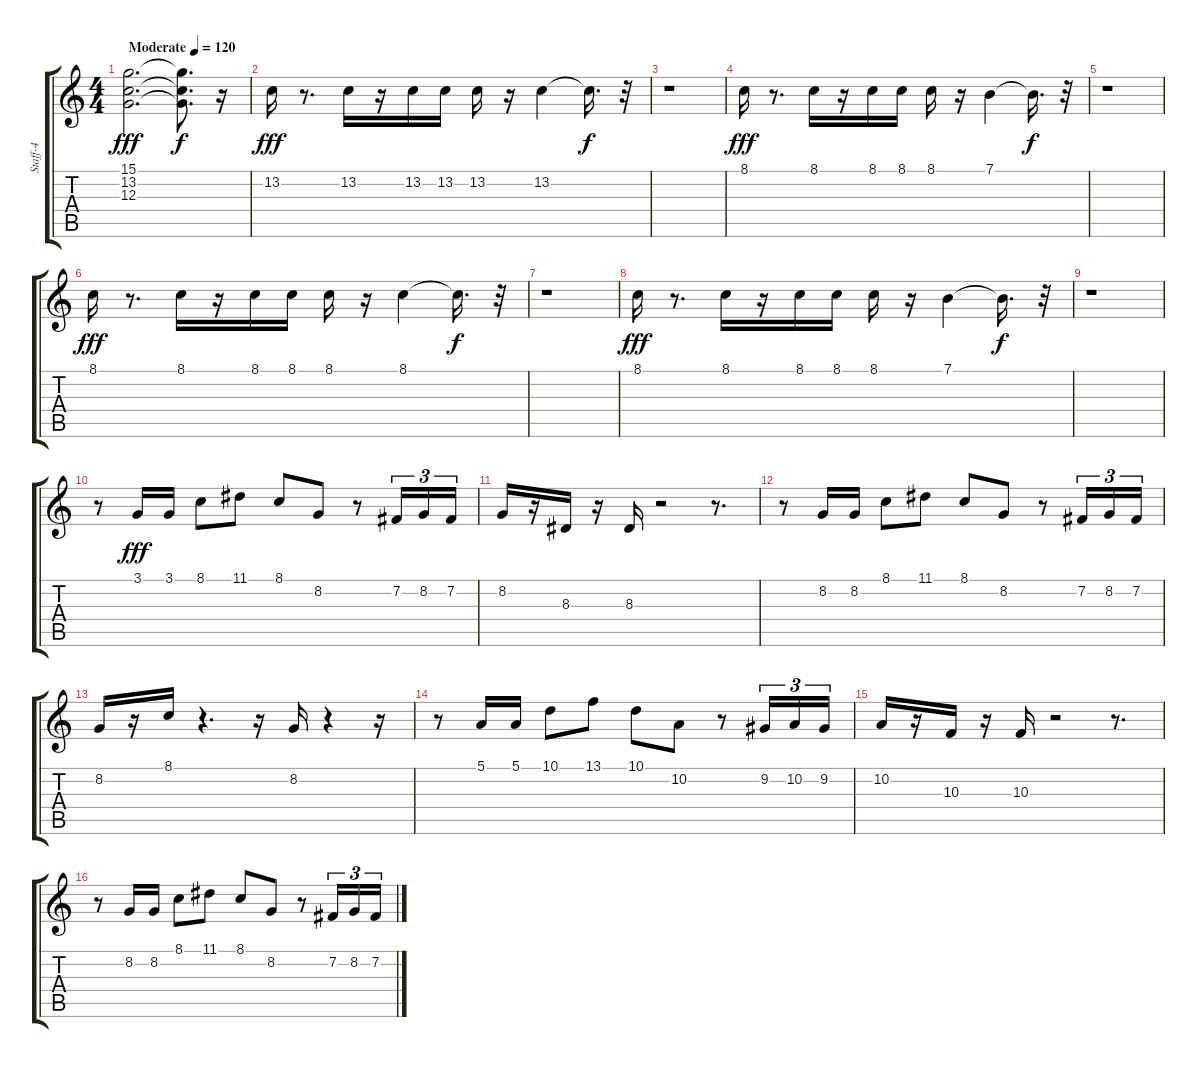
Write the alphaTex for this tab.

\track ("Staff-4" "Staff-4") {instrument brasssection}
\staff {score tabs}
\tuning (E4 B3 G3 D3 A2 E2) {hide}
\ts (4 4)
\tempo (120 "Moderate")
\clef g2
\ks c
(15.1 13.2 12.3).2{d dy fff instrument brasssection} (15.1{t} 13.2{t} 12.3{t}).8{d dy f} r.16 |
13.2.16{dy fff volume 16} r.8{d} 13.2.16 r.16 13.2.16 13.2.16 13.2.16 r.16 13.2.4 13.2{t}.16{d dy f} r.32 |
r.1 |
8.1.16{dy fff} r.8{d} 8.1.16 r.16 8.1.16 8.1.16 8.1.16 r.16 7.1.4 7.1{t}.16{d dy f} r.32 |
r.1 |
8.1.16{dy fff} r.8{d} 8.1.16 r.16 8.1.16 8.1.16 8.1.16 r.16 8.1.4 8.1{t}.16{d dy f} r.32 |
r.1 |
8.1.16{dy fff} r.8{d} 8.1.16 r.16 8.1.16 8.1.16 8.1.16 r.16 7.1.4 7.1{t}.16{d dy f} r.32 |
r.1 |
r.8 3.1.16{dy fff} 3.1.16 8.1.8 11.1.8 8.1.8 8.2.8 r.8 7.2.16{tu (3 2)} 8.2.16{tu (3 2)} 7.2.16{tu (3 2)} |
8.2.16 r.16 8.3.16 r.16 8.3.16 r.2 r.8{d} |
r.8 8.2.16 8.2.16 8.1.8 11.1.8 8.1.8 8.2.8 r.8 7.2.16{tu (3 2)} 8.2.16{tu (3 2)} 7.2.16{tu (3 2)} |
8.2.16 r.16 8.1.16 r.4{d} r.16 8.2.16 r.4 r.16 |
r.8 5.1.16 5.1.16 10.1.8 13.1.8 10.1.8 10.2.8 r.8 9.2.16{tu (3 2)} 10.2.16{tu (3 2)} 9.2.16{tu (3 2)} |
10.2.16 r.16 10.3.16 r.16 10.3.16 r.2 r.8{d} |
r.8 8.2.16 8.2.16 8.1.8 11.1.8 8.1.8 8.2.8 r.8 7.2.16{tu (3 2)} 8.2.16{tu (3 2)} 7.2.16{tu (3 2)}
